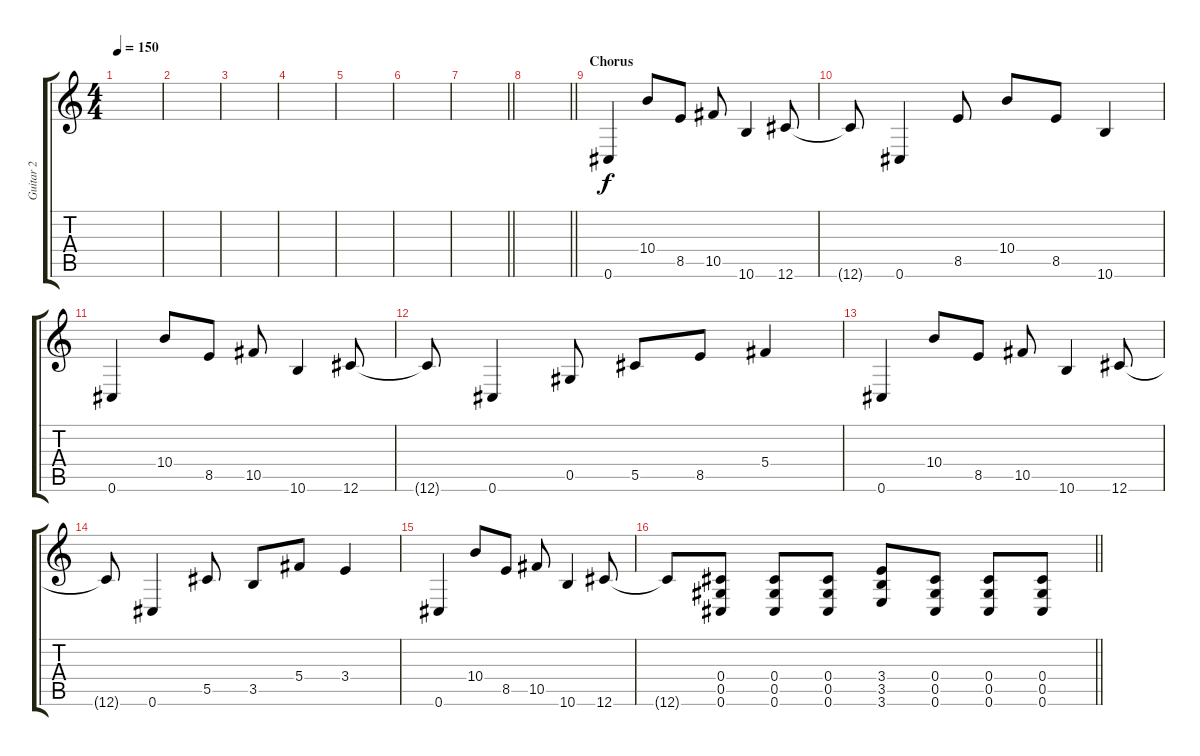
\track ("Guitar 2" "Guitar 2") {instrument overdrivenguitar}
\staff {score tabs}
\tuning (Eb4 Bb3 Gb3 Db3 Ab2 Db2) {hide}
\ts (4 4)
\tempo 150
\clef g2
\ks c
|
|
|
|
|
|
\barLineRight lightlight
|
\barLineRight lightlight
|
\section ("" "Chorus")
0.6.4 10.4.8 8.5.8 10.5.8 10.6.4 12.6.8 |
12.6{t}.8 0.6.4 8.5.8 10.4.8 8.5.8 10.6.4 |
0.6.4 10.4.8 8.5.8 10.5.8 10.6.4 12.6.8 |
12.6{t}.8 0.6.4 0.5.8 5.5.8 8.5.8 5.4.4 |
0.6.4 10.4.8 8.5.8 10.5.8 10.6.4 12.6.8 |
12.6{t}.8 0.6.4 5.5.8 3.5.8 5.4.8 3.4.4 |
0.6.4 10.4.8 8.5.8 10.5.8 10.6.4 12.6.8 |
\barLineRight lightlight
12.6{t}.8 (0.4 0.5 0.6).8 (0.4 0.5 0.6).8 (0.4 0.5 0.6).8 (3.4 3.5 3.6).8 (0.4 0.5 0.6).8 (0.4 0.5 0.6).8 (0.4 0.5 0.6).8
